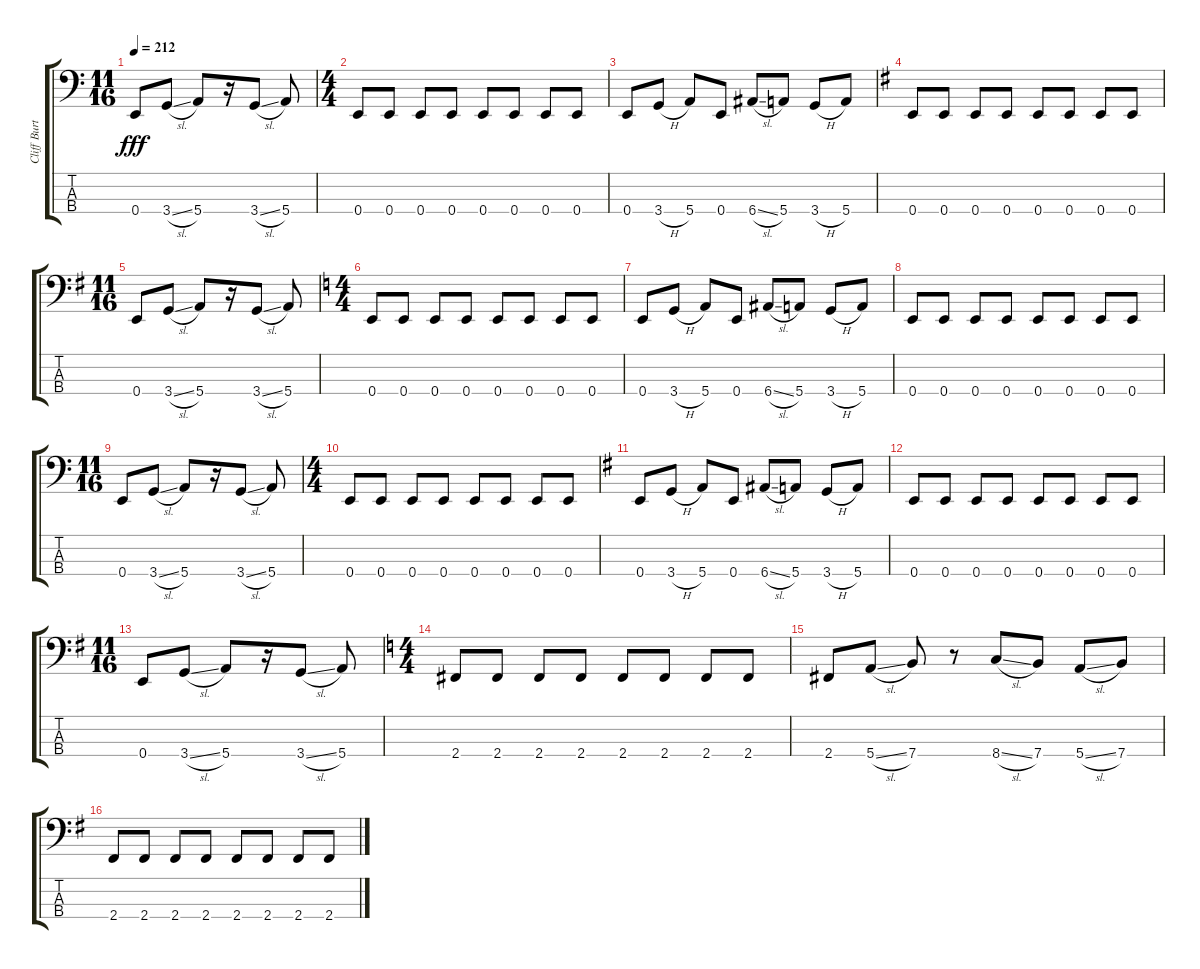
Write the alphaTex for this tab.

\track ("Cliff Burton" "Cliff Burt") {instrument electricbassfinger}
\staff {score tabs}
\tuning (G2 D2 A1 E1) {hide}
\ts (11 16)
\tempo 212
\clef f4
\ks c
0.4.8{dy fff} 3.4{sl}.8 5.4.8 r.16 3.4{sl}.8 5.4.8 |
\ts (4 4)
0.4.8 0.4.8 0.4.8 0.4.8 0.4.8 0.4.8 0.4.8 0.4.8 |
0.4.8 3.4{h}.8 5.4.8 0.4.8 6.4{sl}.8 5.4.8 3.4{h}.8 5.4.8 |
\ks g
0.4.8 0.4.8 0.4.8 0.4.8 0.4.8 0.4.8 0.4.8 0.4.8 |
\ts (11 16)
0.4.8 3.4{sl}.8 5.4.8 r.16 3.4{sl}.8 5.4.8 |
\ts (4 4)
\ks c
0.4.8 0.4.8 0.4.8 0.4.8 0.4.8 0.4.8 0.4.8 0.4.8 |
0.4.8 3.4{h}.8 5.4.8 0.4.8 6.4{sl}.8 5.4.8 3.4{h}.8 5.4.8 |
0.4.8 0.4.8 0.4.8 0.4.8 0.4.8 0.4.8 0.4.8 0.4.8 |
\ts (11 16)
0.4.8 3.4{sl}.8 5.4.8 r.16 3.4{sl}.8 5.4.8 |
\ts (4 4)
0.4.8 0.4.8 0.4.8 0.4.8 0.4.8 0.4.8 0.4.8 0.4.8 |
\ks g
0.4.8 3.4{h}.8 5.4.8 0.4.8 6.4{sl}.8 5.4.8 3.4{h}.8 5.4.8 |
0.4.8 0.4.8 0.4.8 0.4.8 0.4.8 0.4.8 0.4.8 0.4.8 |
\ts (11 16)
0.4.8 3.4{sl}.8 5.4.8 r.16 3.4{sl}.8 5.4.8 |
\ts (4 4)
\ks c
2.4.8 2.4.8 2.4.8 2.4.8 2.4.8 2.4.8 2.4.8 2.4.8 |
2.4.8 5.4{sl}.8 7.4.8 r.8 8.4{sl}.8 7.4.8 5.4{sl}.8 7.4.8 |
\ks g
2.4.8 2.4.8 2.4.8 2.4.8 2.4.8 2.4.8 2.4.8 2.4.8
